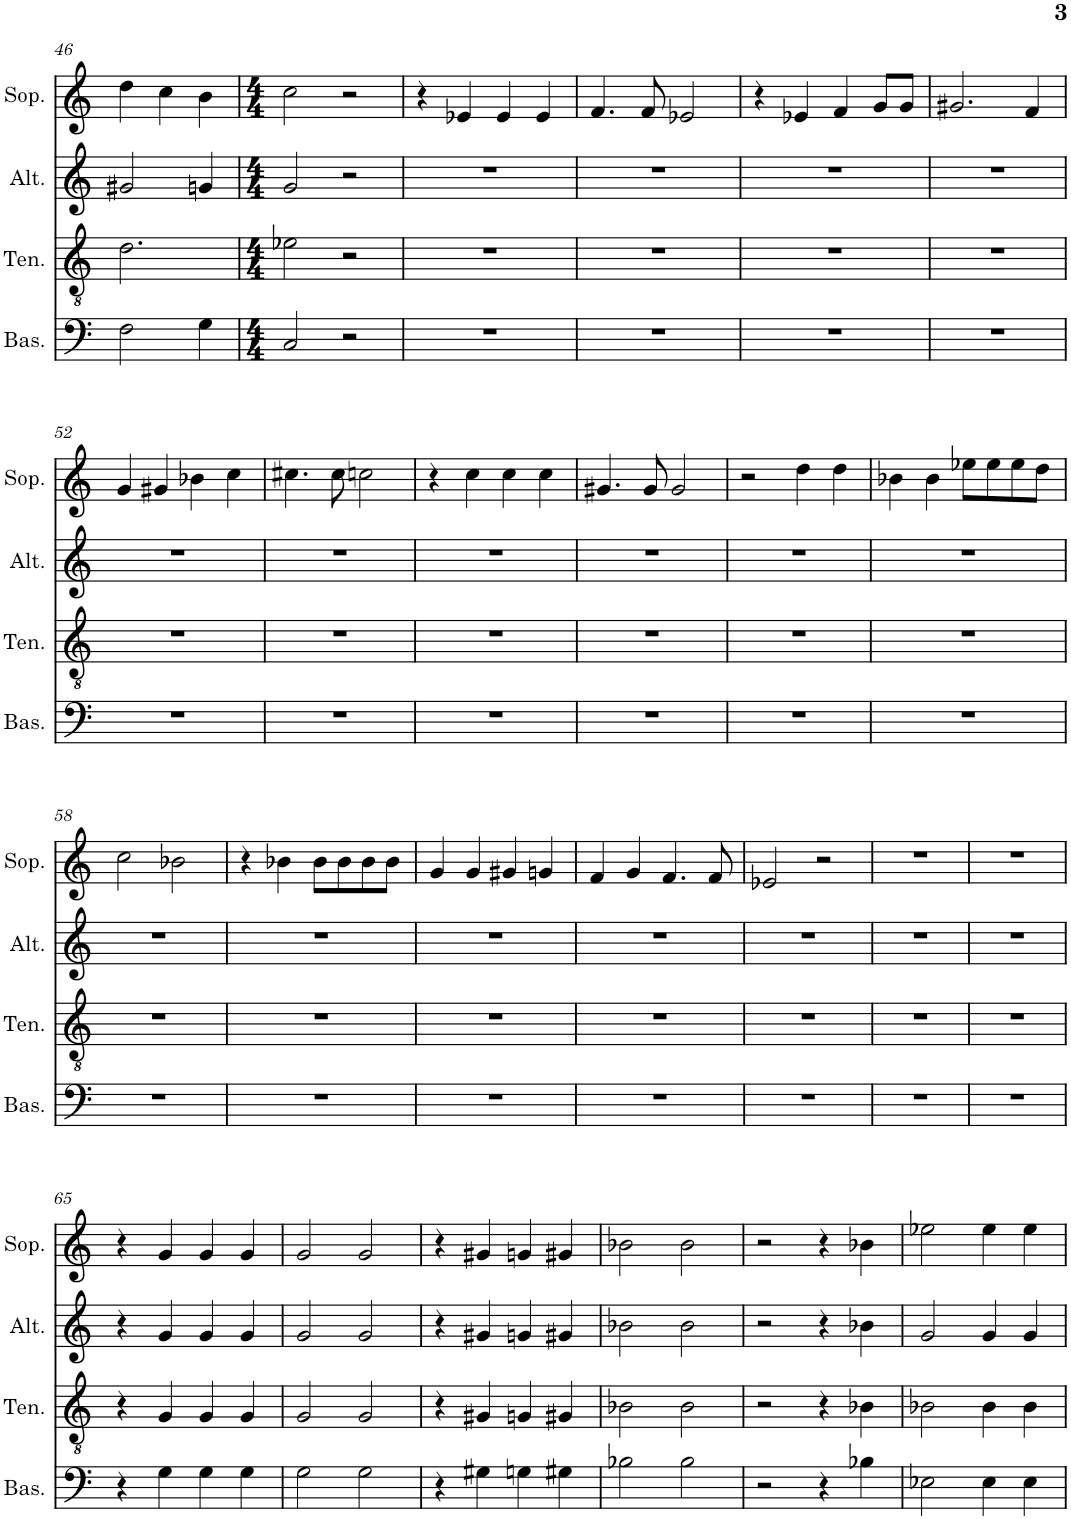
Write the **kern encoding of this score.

**kern	**kern	**kern	**kern
*part4	*part3	*part2	*part1
*staff4	*staff3	*staff2	*staff1
*I"Basse	*I"Tenor	*I"Alto	*I"Soprano
*I'Bas.	*I'Ten.	*I'Alt.	*I'Sop.
!!LO:PB:g=z
*clefF4	*clefGv2	*clefG2	*clefG2
*k[]	*k[]	*k[]	*k[]
*M3/4	*M3/4	*M3/4	*M3/4
=46	=46	=46	=46
2F\	2.d\	2g#X/	4dd\
.	.	.	4cc\
4G\	.	4gn/	4b\
=47	=47	=47	=47
*M4/4	*M4/4	*M4/4	*M4/4
2C/	2e-X\	2g/	2cc\
2r	2r	2r	2r
=48	=48	=48	=48
1r	1r	1r	4r
.	.	.	4e-X/
.	.	.	4e-/
.	.	.	4e-/
=49	=49	=49	=49
1r	1r	1r	4.f/
.	.	.	8f/
.	.	.	2e-X/
=50	=50	=50	=50
1r	1r	1r	4r
.	.	.	4e-X/
.	.	.	4f/
.	.	.	8g/L
.	.	.	8g/J
=51	=51	=51	=51
1r	1r	1r	2.g#X/
.	.	.	4f/
!!LO:LB:g=z
=52	=52	=52	=52
1r	1r	1r	4g/
.	.	.	4g#X/
.	.	.	4b-X\
.	.	.	4cc\
=53	=53	=53	=53
1r	1r	1r	4.cc#X\
.	.	.	8cc#\
.	.	.	2ccn\
=54	=54	=54	=54
1r	1r	1r	4r
.	.	.	4cc\
.	.	.	4cc\
.	.	.	4cc\
=55	=55	=55	=55
1r	1r	1r	4.g#X/
.	.	.	8g#/
.	.	.	2g#/
=56	=56	=56	=56
1r	1r	1r	2r
.	.	.	4dd\
.	.	.	4dd\
=57	=57	=57	=57
1r	1r	1r	4b-X\
.	.	.	4b-\
.	.	.	8ee-X\L
.	.	.	8ee-\
.	.	.	8ee-\
.	.	.	8dd\J
!!LO:LB:g=z
=58	=58	=58	=58
1r	1r	1r	2cc\
.	.	.	2b-X\
=59	=59	=59	=59
1r	1r	1r	4r
.	.	.	4b-X\
.	.	.	8b-\L
.	.	.	8b-\
.	.	.	8b-\
.	.	.	8b-\J
=60	=60	=60	=60
1r	1r	1r	4g/
.	.	.	4g/
.	.	.	4g#X/
.	.	.	4gn/
=61	=61	=61	=61
1r	1r	1r	4f/
.	.	.	4g/
.	.	.	4.f/
.	.	.	8f/
=62	=62	=62	=62
1r	1r	1r	2e-X/
.	.	.	2r
=63	=63	=63	=63
1r	1r	1r	1r
=64	=64	=64	=64
1r	1r	1r	1r
!!LO:LB:g=z
=65	=65	=65	=65
4r	4r	4r	4r
4G\	4G/	4g/	4g/
4G\	4G/	4g/	4g/
4G\	4G/	4g/	4g/
=66	=66	=66	=66
2G\	2G/	2g/	2g/
2G\	2G/	2g/	2g/
=67	=67	=67	=67
4r	4r	4r	4r
4G#X\	4G#X/	4g#X/	4g#X/
4Gn\	4Gn/	4gn/	4gn/
4G#X\	4G#X/	4g#X/	4g#X/
=68	=68	=68	=68
2B-X\	2B-X\	2b-X\	2b-X\
2B-\	2B-\	2b-\	2b-\
=69	=69	=69	=69
2r	2r	2r	2r
4r	4r	4r	4r
4B-X\	4B-X\	4b-X\	4b-X\
=70	=70	=70	=70
2E-X\	2B-X\	2g/	2ee-X\
4E-\	4B-\	4g/	4ee-\
4E-\	4B-\	4g/	4ee-\
=	=	=	=
*-	*-	*-	*-
